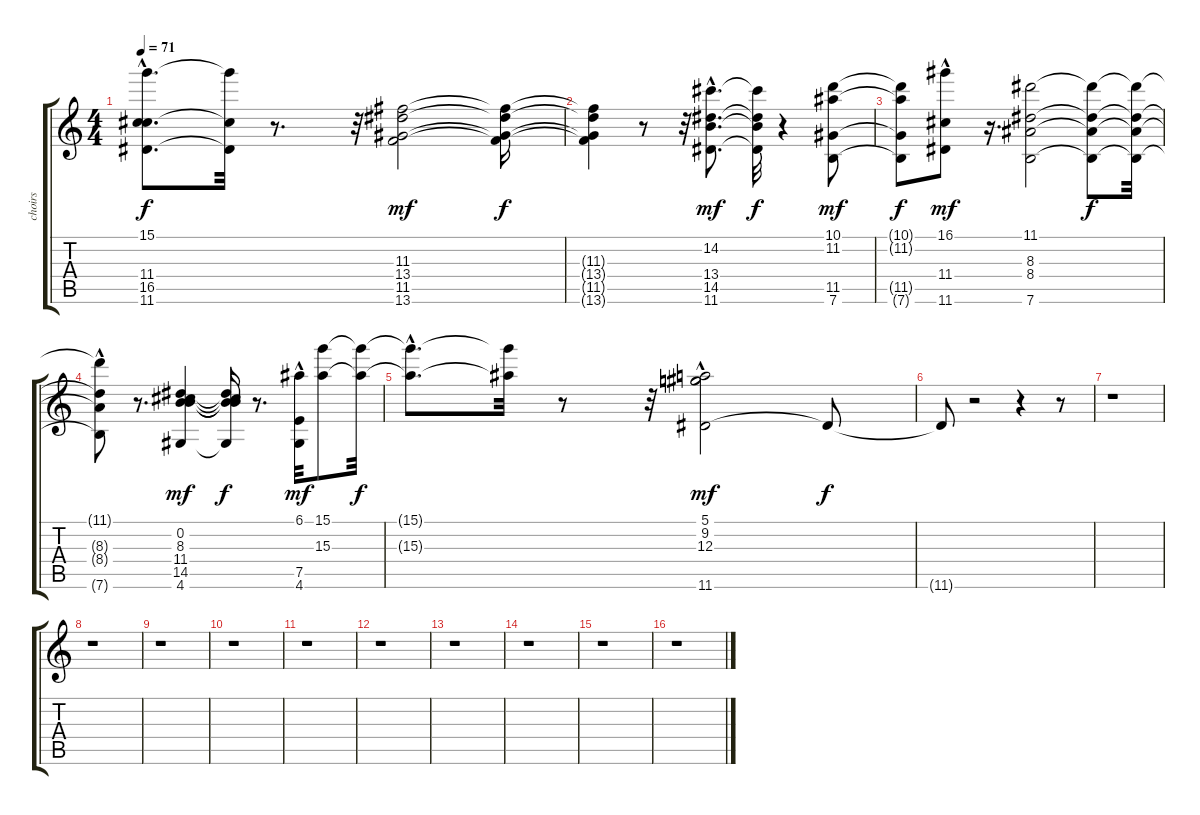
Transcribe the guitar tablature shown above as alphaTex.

\track ("choirs" "choirs") {instrument acousticguitarnylon}
\staff {score tabs}
\tuning (E4 B3 G3 D3 A2 E2) {hide}
\ts (4 4)
\tempo 71
\clef g2
\ks c
(15.1{hac t} 11.4{hac t} 16.5{hac t} 11.6{hac t}).8{d dy f} (15.1{t} 11.4{t} 11.6{t}).32 r.8{d} r.32 (11.3 13.4 11.5 13.6).2{dy mf} (11.3{t} 13.4{t} 11.5{t} 13.6{t}).16{dy f} |
(11.3{t} 13.4{t} 11.5{t} 13.6{t}).4 r.8 r.32 (14.2{hac} 13.4{hac} 14.5{hac} 11.6{hac}).8{d dy mf} (14.2{t} 13.4{t} 14.5{t} 11.6{t}).32{dy f} r.4 (10.1 11.2 11.5 7.6).8{dy mf} |
(10.1{t} 11.2{t} 11.5{t} 7.6{t}).8{dy f} (16.1 11.4{hac} 11.6).8{dy mf} r.16{d} (11.1 8.3 8.4 7.6).2 (11.1{t} 8.3{t} 8.4{t} 7.6{t}).8{dy f} (11.1{t} 8.3{t} 8.4{t} 7.6{t}).32 |
(11.1{hac t} 8.3{t} 8.4{hac t} 7.6{hac t}).8 r.8{d} (0.2 8.3 11.4 14.5 4.6).4{dy mf} (0.2{t} 8.3{t} 11.4{t} 14.5{t} 4.6{t}).16{dy f} r.8{d} (6.1{hac} 7.5{hac} 4.6{hac}).32{dy mf} (15.1 15.3).8 (15.1{t} 15.3{t}).32{dy f} |
(15.1{hac t} 15.3{hac t}).8{d} (15.1{t} 15.3{t}).32 r.8 r.32 (5.1 9.2{hac} 12.3{hac} 11.6).2{dy mf} 11.6{t}.8{dy f} |
11.6{t}.8 r.2 r.4 r.8 |
r.1 |
r.1 |
r.1 |
r.1 |
r.1 |
r.1 |
r.1 |
r.1 |
r.1 |
r.1
